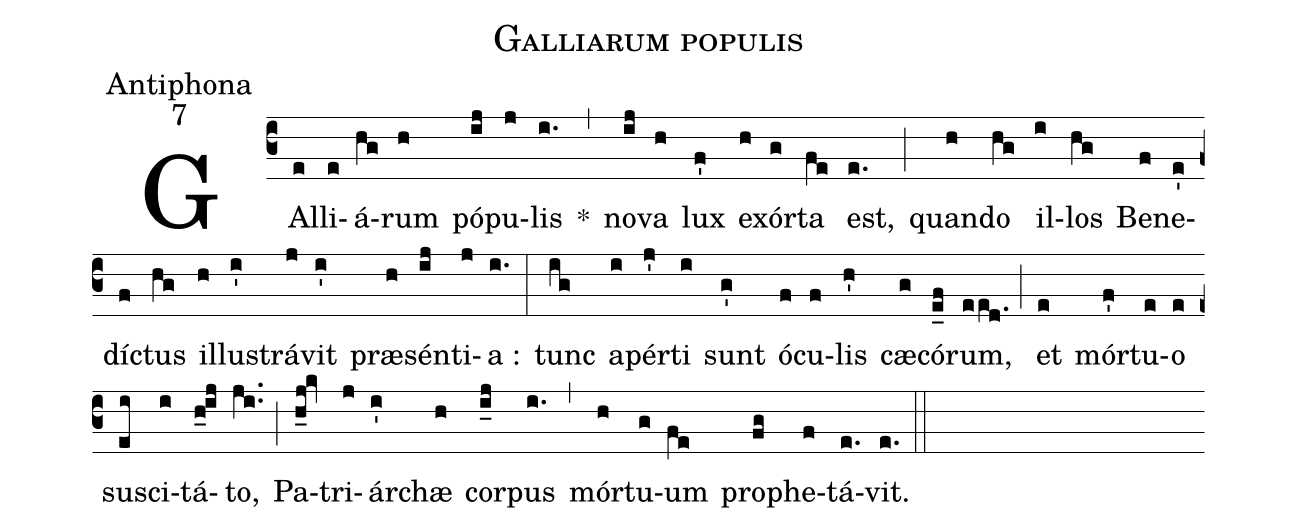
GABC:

name:Galliarum populis;
office-part:Antiphona;
mode:7;
%%
(c3) GA(e)lli(e)á(hg)rum(h) pó(ij)pu(j)lis(i.) *(,) no(ij)va(h) lux(f') ex(h)ór(g)ta(fe) est,(e.) (;) quan(h)do(hg) il(i)los(hg) Be(f)ne(e')díc(f)tus(hg) il(h)lu(i')strá(j)vit(i') præ(h)sén(ij)ti(j)a :(i.) (:) tunc(ig) a(i)pér(j')ti(i) sunt(g') ó(f)cu(f)lis(h') cæ(g)có(e_f)rum,(eed.) (;) et(e) mór(f')tu(e)o(e) su(ei)sci(i)tá(h_0!ij)to,(ji..) (;) Pa(h_j!kv)tri(j)ár(i')chæ(h) cor(i_j)pus(i.) (,) mór(h)tu(g)um(fe) pro(fg)phe(f)tá(e.)vit.(e.) (::)
